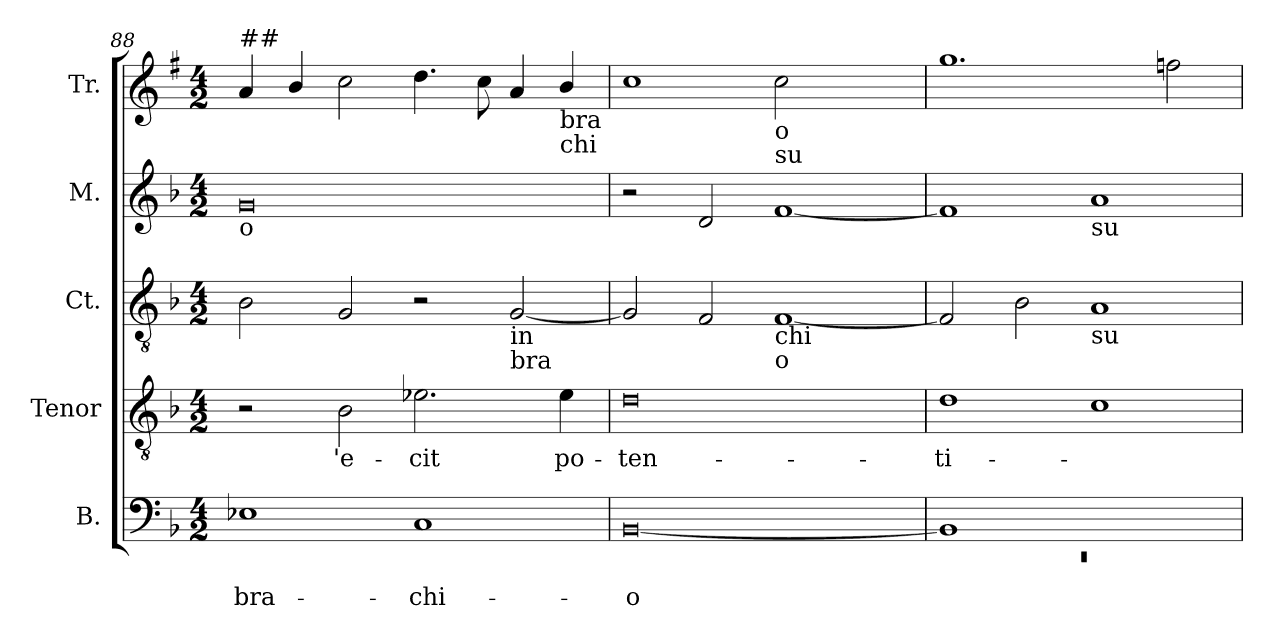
**kern	**text	**text	**kern	**text	**kern	**kern	**kern
*part5	*part5	*part5	*part4	*part4	*part3	*part2	*part1
*staff5	*staff5	*staff5	*staff4	*staff4	*staff3	*staff2	*staff1
*I"B.	*	*	*I"Tenor	*	*I"Ct.	*I"M.	*I"Tr.
*I'B.	*	*	*I'T.	*	*I'Ct.	*I'M.	*I'Tr.
!!LO:LB:g=z
*clefF4	*	*	*clefGv2	*	*clefGv2	*clefG2	*clefG2
*	*	*	*	*	*	*	*ITrd1c2
*k[b-]	*	*	*k[b-]	*	*k[b-]	*k[b-]	*k[b-]
*F:	*	*	*F:	*	*F:	*F:	*F:
*M4/2	*	*	*M4/2	*	*M4/2	*M4/2	*M4/2
=88	=88	=88	=88	=88	=88	=88	=88
!	!	!	!	!	!	!	!LO:TX:a:i:t=##
!	!	!	!	!	!	!LO:TX:b:t=o	!
!	!	!LO:LY:b	!	!	!	!	!
1E-X	.	bra-	2r	.	2B-\	0g	4g/
.	.	.	.	.	.	.	4a/
!	!	!	!	!LO:LY:b	!	!	!
.	.	.	2B-\	'e-	2G/	.	2b-\
!	!	!LO:LY:b	!	!LO:LY:b	!	!	!
1C	.	-chi-	2.e-X\	-cit	2r	.	4.cc\
.	.	.	.	.	.	.	8b-\
!	!	!	!	!	!LO:TX:b:t=in	!	!
!	!	!	!	!	!LO:TX:b:t=bra	!	!
.	.	.	.	.	[<2G/	.	4g/
!	!	!	!	!	!	!	!LO:TX:b:t=bra
!	!	!	!	!	!	!	!LO:TX:b:t=chi
!	!	!	!	!LO:LY:b	!	!	!
.	.	.	4e-\	po-	.	.	4a/
=89	=89	=89	=89	=89	=89	=89	=89
!	!	!LO:LY:b:rj	!	!LO:LY:b:rj	!	!	!
[<0BB-	.	-o	0d	-ten-	2G/]	2r	1b-
.	.	.	.	.	2F/	2d/	.
!	!	!	!	!	!	!	!LO:TX:b:t=o
!	!	!	!	!	!	!	!LO:TX:b:t=su
!	!	!	!	!	!LO:TX:b:t=chi	!	!
!	!	!	!	!	!LO:TX:b:t=o	!	!
.	.	.	.	.	[<1F	[<1f	2b-\
.	.	.	.	.	.	.	2ryy
=90	=90	=90	=90	=90	=90	=90	=90
*^	*	*	*	*	*	*	*
!	!LO:N:vis=1	!	!	!	!LO:LY:b	!	!	!
1BB-]	0rEE	.	.	1d	-ti-	2F/]	1f]	1.ff
.	.	.	.	.	.	2B-\	.	.
!	!	!	!	!	!	!	!LO:TX:b:t=su	!
!	!	!	!	!	!	!LO:TX:b:t=su	!	!
1ryy	.	.	.	1c	.	1A	1a	.
.	.	.	.	.	.	.	.	2ee-\
*v	*v	*	*	*	*	*	*	*
=	=	=	=	=	=	=	=
*-	*-	*-	*-	*-	*-	*-	*-
